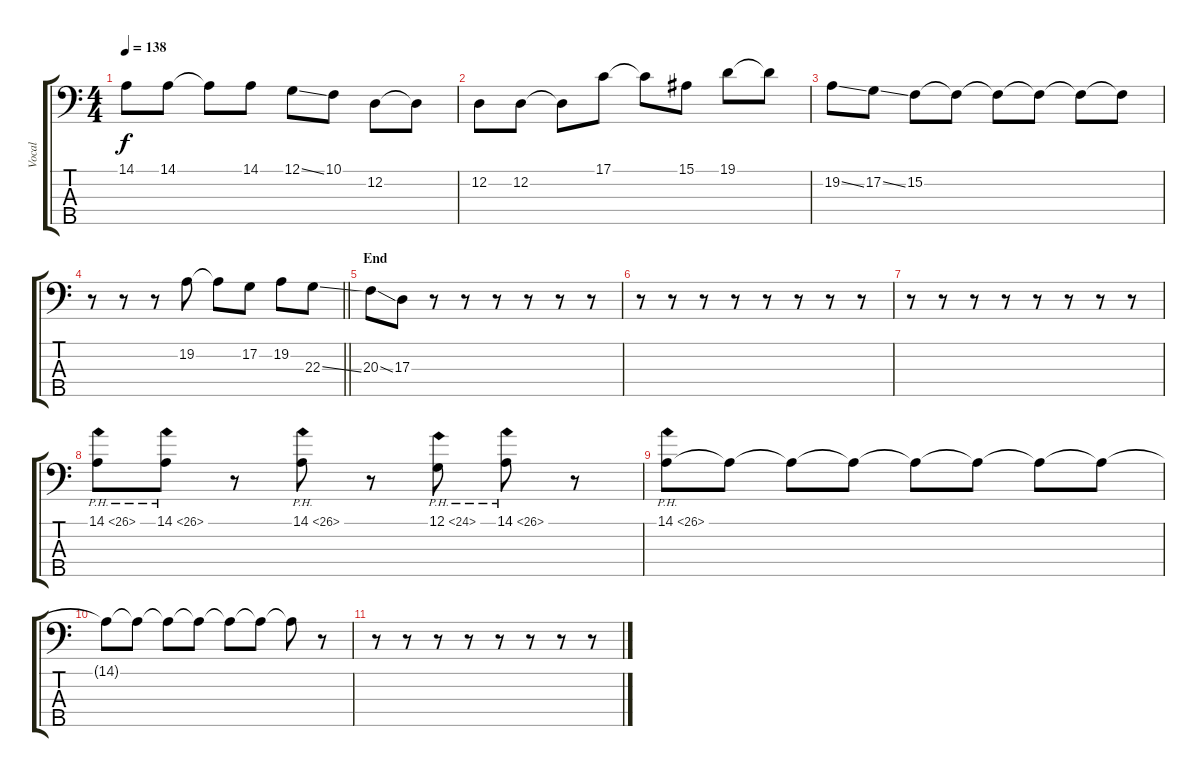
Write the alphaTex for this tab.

\track ("Vocal" "Vocal") {instrument viola}
\staff {score tabs}
\tuning (G2 D2 A1 E1 B0) {hide}
\ts (4 4)
\tempo 138
\clef f4
\ks c
14.1{t}.8{dy f} 14.1.8 14.1{t}.8 14.1.8 12.1{ss}.8 10.1.8 12.2.8 12.2{t}.8 |
12.2.8 12.2.8 12.2{t}.8 17.1.8 17.1{t}.8 15.1.8 19.1.8 19.1{t}.8 |
19.2{ss}.8 17.2{ss}.8 15.2.8 15.2{t}.8 15.2{t}.8 15.2{t}.8 15.2{t}.8 15.2{t}.8 |
\barLineRight lightlight
r.8 r.8 r.8 19.2.8 19.2{t}.8 17.2.8 19.2.8 22.3{ss}.8 |
\section ("" "End")
20.3{ss}.8 17.3.8 r.8 r.8 r.8 r.8 r.8 r.8 |
r.8 r.8 r.8 r.8 r.8 r.8 r.8 r.8 |
r.8 r.8 r.8 r.8 r.8 r.8 r.8 r.8 |
14.1{ph 12}.8 14.1{ph 12}.8 r.8 14.1{ph 12}.8 r.8 12.1{ph 12}.8 14.1{ph 12}.8 r.8 |
14.1{ph 12}.8 14.1{t}.8 14.1{t}.8 14.1{t}.8 14.1{t}.8 14.1{t}.8 14.1{t}.8 14.1{t}.8 |
14.1{t}.8 14.1{t}.8 14.1{t}.8 14.1{t}.8 14.1{t}.8 14.1{t}.8 14.1{t}.8 r.8 |
r.8 r.8 r.8 r.8 r.8 r.8 r.8 r.8
